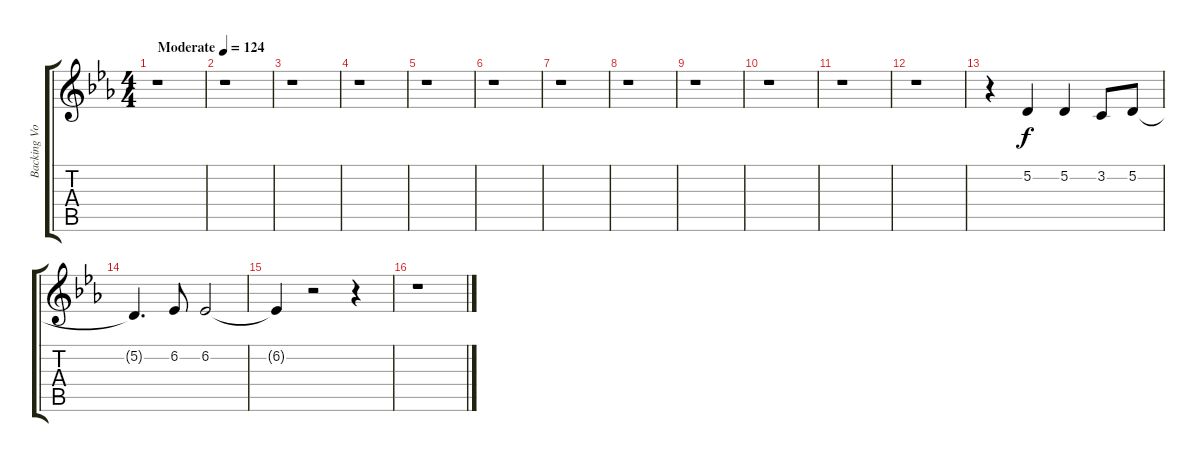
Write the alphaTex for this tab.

\track ("Backing Vox" "Backing Vo") {instrument sopranosax}
\staff {score tabs}
\tuning (D4 A3 F3 C3 G2 C2) {hide}
\ts (4 4)
\tempo (124 "Moderate")
\clef g2
\ks cminor
r.1{dy f instrument sopranosax} |
r.1 |
r.1 |
r.1 |
r.1 |
r.1 |
r.1 |
r.1 |
r.1 |
r.1 |
r.1 |
r.1 |
r.4 5.2.4 5.2.4 3.2.8 5.2.8 |
5.2{t}.4{d} 6.2.8 6.2.2 |
6.2{t}.4 r.2 r.4 |
r.1
